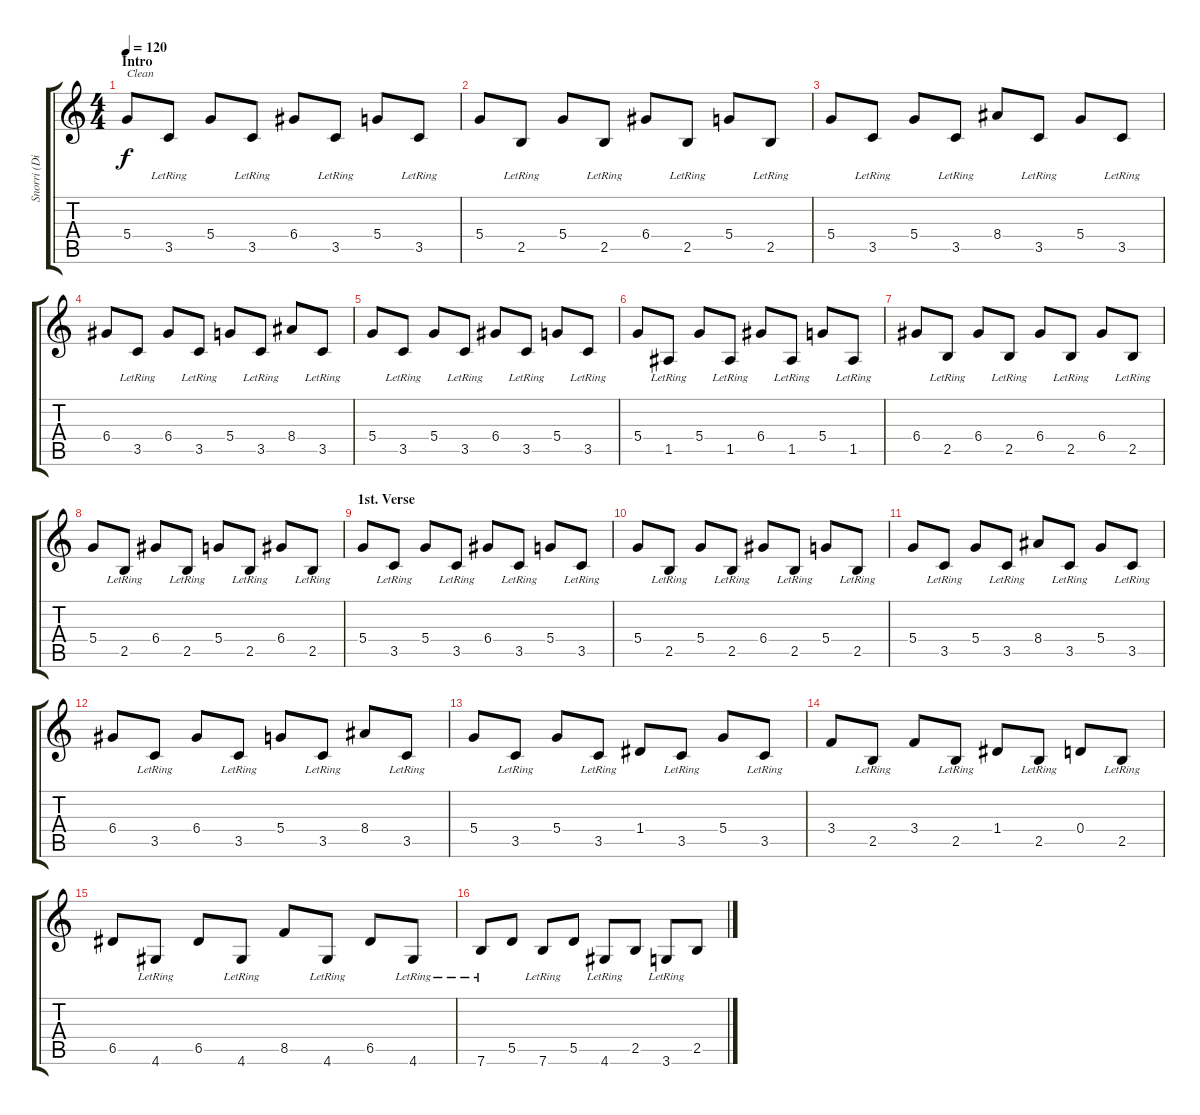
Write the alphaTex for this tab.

\track ("Snorri (Distortion)" "Snorri (Di") {instrument distortionguitar}
\staff {score tabs}
\tuning (E4 B3 G3 D3 A2 E2) {hide}
\ts (4 4)
\section ("" "Intro")
\tempo 120
\clef g2
\ks c
5.4.8{txt "Clean" dy f instrument distortionguitar} 3.5{lr}.8 5.4.8 3.5{lr}.8 6.4.8 3.5{lr}.8 5.4.8 3.5{lr}.8 |
5.4.8 2.5{lr}.8 5.4.8 2.5{lr}.8 6.4.8 2.5{lr}.8 5.4.8 2.5{lr}.8 |
5.4.8 3.5{lr}.8 5.4.8 3.5{lr}.8 8.4.8 3.5{lr}.8 5.4.8 3.5{lr}.8 |
6.4.8 3.5{lr}.8 6.4.8 3.5{lr}.8 5.4.8 3.5{lr}.8 8.4.8 3.5{lr}.8 |
5.4.8 3.5{lr}.8 5.4.8 3.5{lr}.8 6.4.8 3.5{lr}.8 5.4.8 3.5{lr}.8 |
5.4.8 1.5{lr}.8 5.4.8 1.5{lr}.8 6.4.8 1.5{lr}.8 5.4.8 1.5{lr}.8 |
6.4.8 2.5{lr}.8 6.4.8 2.5{lr}.8 6.4.8 2.5{lr}.8 6.4.8 2.5{lr}.8 |
5.4.8 2.5{lr}.8 6.4.8 2.5{lr}.8 5.4.8 2.5{lr}.8 6.4.8 2.5{lr}.8 |
\section ("" "1st. Verse")
5.4.8 3.5{lr}.8 5.4.8 3.5{lr}.8 6.4.8 3.5{lr}.8 5.4.8 3.5{lr}.8 |
5.4.8 2.5{lr}.8 5.4.8 2.5{lr}.8 6.4.8 2.5{lr}.8 5.4.8 2.5{lr}.8 |
5.4.8 3.5{lr}.8 5.4.8 3.5{lr}.8 8.4.8 3.5{lr}.8 5.4.8 3.5{lr}.8 |
6.4.8 3.5{lr}.8 6.4.8 3.5{lr}.8 5.4.8 3.5{lr}.8 8.4.8 3.5{lr}.8 |
5.4.8 3.5{lr}.8 5.4.8 3.5{lr}.8 1.4.8 3.5{lr}.8 5.4.8 3.5{lr}.8 |
3.4.8 2.5{lr}.8 3.4.8 2.5{lr}.8 1.4.8 2.5{lr}.8 0.4.8 2.5{lr}.8 |
6.5.8 4.6{lr}.8 6.5.8 4.6{lr}.8 8.5.8 4.6{lr}.8 6.5.8 4.6{lr}.8 |
7.6{lr}.8 5.5.8 7.6{lr}.8 5.5.8 4.6{lr}.8 2.5.8 3.6{lr}.8 2.5.8
